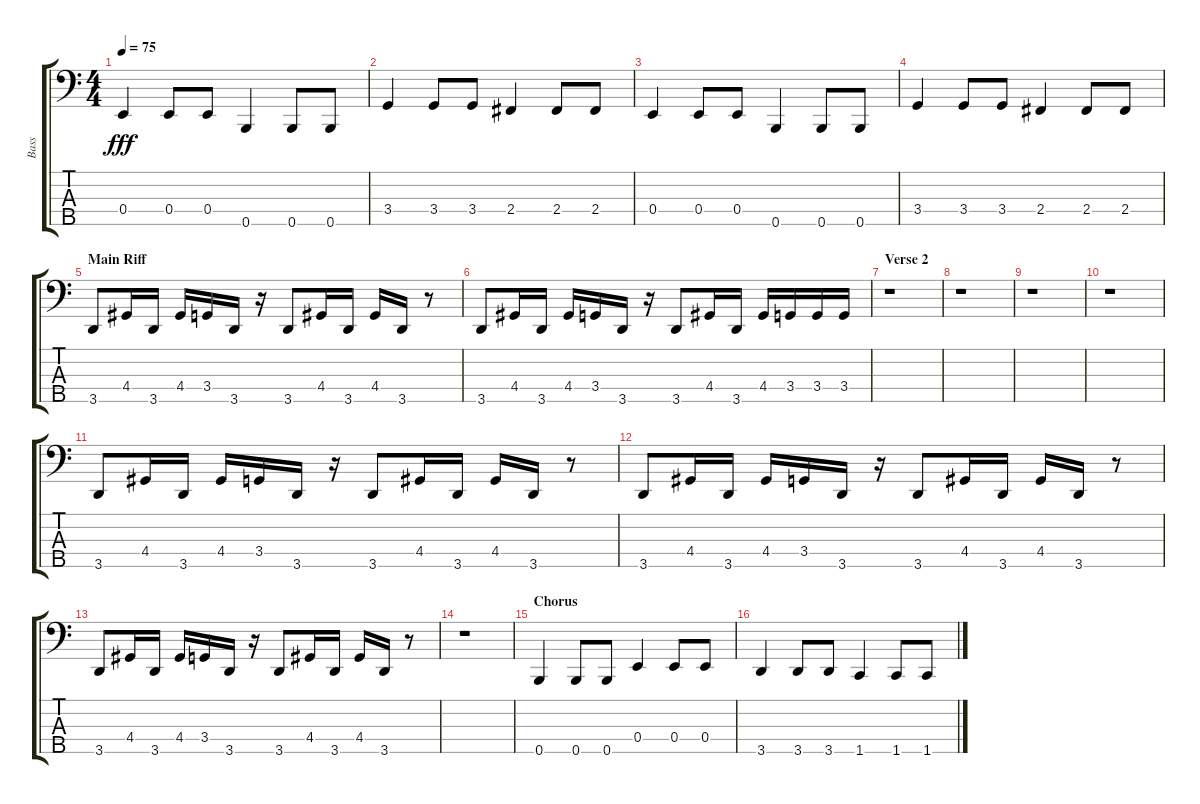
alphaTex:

\track ("Bass" "Bass") {instrument electricbassfinger}
\staff {score tabs}
\tuning (G2 D2 A1 E1 B0) {hide}
\ts (4 4)
\tempo 75
\clef f4
\ks c
0.4.4{dy fff} 0.4.8 0.4.8 0.5.4 0.5.8 0.5.8 |
3.4.4 3.4.8 3.4.8 2.4.4 2.4.8 2.4.8 |
0.4.4 0.4.8 0.4.8 0.5.4 0.5.8 0.5.8 |
3.4.4 3.4.8 3.4.8 2.4.4 2.4.8 2.4.8 |
\section ("" "Main Riff")
3.5.8 4.4.16 3.5.16 4.4.16 3.4.16 3.5.16 r.16 3.5.8 4.4.16 3.5.16 4.4.16 3.5.16 r.8 |
3.5.8 4.4.16 3.5.16 4.4.16 3.4.16 3.5.16 r.16 3.5.8 4.4.16 3.5.16 4.4.16 3.4.16 3.4.16 3.4.16 |
\section ("" "Verse 2")
r.1 |
r.1 |
r.1 |
r.1 |
3.5.8 4.4.16 3.5.16 4.4.16 3.4.16 3.5.16 r.16 3.5.8 4.4.16 3.5.16 4.4.16 3.5.16 r.8 |
3.5.8 4.4.16 3.5.16 4.4.16 3.4.16 3.5.16 r.16 3.5.8 4.4.16 3.5.16 4.4.16 3.5.16 r.8 |
3.5.8 4.4.16 3.5.16 4.4.16 3.4.16 3.5.16 r.16 3.5.8 4.4.16 3.5.16 4.4.16 3.5.16 r.8 |
r.1 |
\section ("" "Chorus")
0.5.4 0.5.8 0.5.8 0.4.4 0.4.8 0.4.8 |
3.5.4 3.5.8 3.5.8 1.5.4 1.5.8 1.5.8
